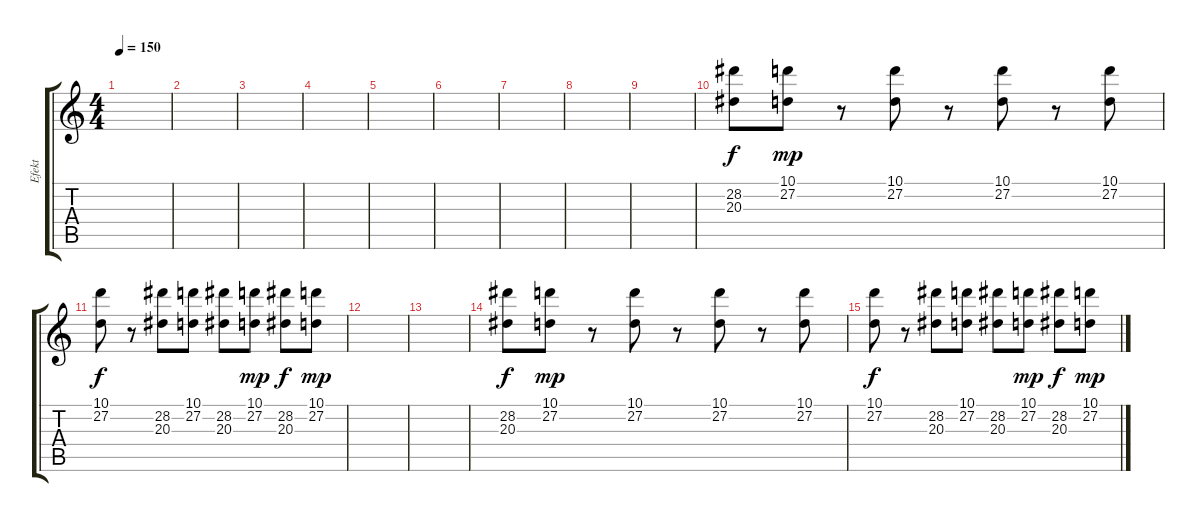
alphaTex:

\track ("Efekt" "Efekt") {instrument stringensemble1}
\staff {score tabs}
\tuning (E4 B3 G3 D3 A2 E2) {hide}
\ts (4 4)
\tempo 150
\clef g2
\ks c
|
|
|
|
|
|
|
|
|
(28.2 20.3).8{dy f} (10.1 27.2).8{dy mp} r.8 (10.1 27.2).8 r.8 (10.1 27.2).8 r.8 (10.1 27.2).8 |
(10.1 27.2).8{dy f} r.8 (28.2 20.3).8 (10.1 27.2).8 (28.2 20.3).8 (10.1 27.2).8{dy mp} (28.2 20.3).8{dy f} (10.1 27.2).8{dy mp} |
|
|
(28.2 20.3).8{dy f} (10.1 27.2).8{dy mp} r.8 (10.1 27.2).8 r.8 (10.1 27.2).8 r.8 (10.1 27.2).8 |
(10.1 27.2).8{dy f} r.8 (28.2 20.3).8 (10.1 27.2).8 (28.2 20.3).8 (10.1 27.2).8{dy mp} (28.2 20.3).8{dy f} (10.1 27.2).8{dy mp}
